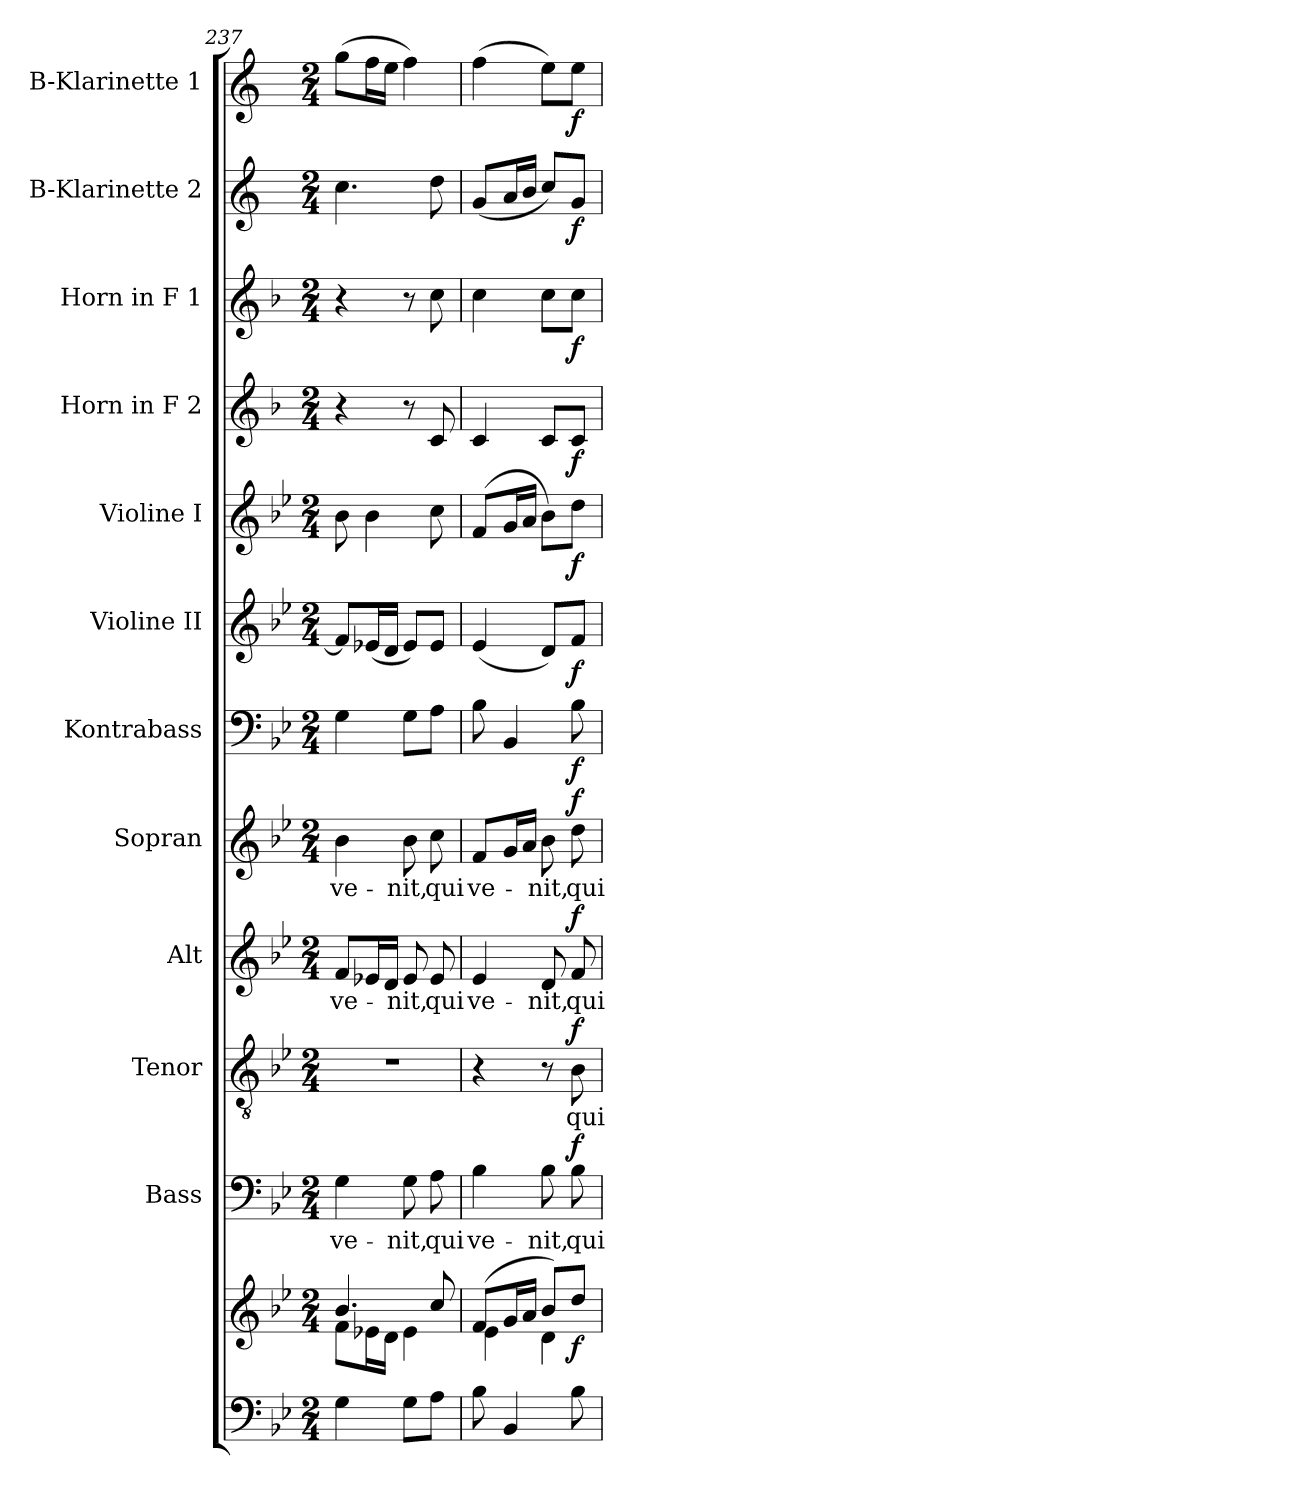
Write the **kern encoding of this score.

**kern	**kern	**dynam	**kern	**text	**dynam	**kern	**text	**dynam	**kern	**text	**dynam	**kern	**text	**dynam	**kern	**dynam	**kern	**dynam	**kern	**dynam	**kern	**dynam	**kern	**dynam	**kern	**dynam	**kern	**dynam
*part12	*part12	*part12	*part11	*part11	*part11	*part10	*part10	*part10	*part9	*part9	*part9	*part8	*part8	*part8	*part7	*part7	*part6	*part6	*part5	*part5	*part4	*part4	*part3	*part3	*part2	*part2	*part1	*part1
*staff13	*staff12	*staff12/13	*staff11	*staff11	*staff11	*staff10	*staff10	*staff10	*staff9	*staff9	*staff9	*staff8	*staff8	*staff8	*staff7	*staff7	*staff6	*staff6	*staff5	*staff5	*staff4	*staff4	*staff3	*staff3	*staff2	*staff2	*staff1	*staff1
*	*	*	*I"Bass	*	*	*I"Tenor	*	*	*I"Alt	*	*	*I"Sopran	*	*	*I"Kontrabass	*	*I"Violine II	*	*I"Violine I	*	*I"Horn in F 2	*	*I"Horn in F 1	*	*I"B-Klarinette 2	*	*I"B-Klarinette 1	*
*	*	*	*I'B.	*	*	*I'T.	*	*	*I'A.	*	*	*I'S.	*	*	*I'Kb.	*	*I'Vl. II	*	*I'Vl. I	*	*	*	*	*	*I'B Kl. 2	*	*I'B Kl. 1	*
*clefF4	*clefG2	*	*clefF4	*	*	*clefGv2	*	*	*clefG2	*	*	*clefG2	*	*	*clefF4	*	*clefG2	*	*clefG2	*	*clefG2	*	*clefG2	*	*clefG2	*	*clefG2	*
*	*	*	*	*	*	*	*	*	*	*	*	*	*	*	*ITrd7c12	*	*	*	*	*	*ITrd4c7	*	*ITrd4c7	*	*ITrd1c2	*	*ITrd1c2	*
*k[b-e-]	*k[b-e-]	*	*k[b-e-]	*	*	*k[b-e-]	*	*	*k[b-e-]	*	*	*k[b-e-]	*	*	*k[b-e-]	*	*k[b-e-]	*	*k[b-e-]	*	*k[b-e-]	*	*k[b-e-]	*	*k[b-e-]	*	*k[b-e-]	*
*B-:	*B-:	*	*B-:	*	*	*B-:	*	*	*B-:	*	*	*B-:	*	*	*B-:	*	*B-:	*	*B-:	*	*B-:	*	*B-:	*	*B-:	*	*B-:	*
*M2/4	*M2/4	*	*M2/4	*	*	*M2/4	*	*	*M2/4	*	*	*M2/4	*	*	*M2/4	*	*M2/4	*	*M2/4	*	*M2/4	*	*M2/4	*	*M2/4	*	*M2/4	*
=237	=237	=237	=237	=237	=237	=237	=237	=237	=237	=237	=237	=237	=237	=237	=237	=237	=237	=237	=237	=237	=237	=237	=237	=237	=237	=237	=237	=237
*	*^	*	*	*	*	*	*	*	*	*	*	*	*	*	*	*	*	*	*	*	*	*	*	*	*	*	*	*
!	!	!	!	!	!LO:LY:b	!	!	!	!	!	!LO:LY:b	!	!	!LO:LY:b	!	!	!	!	!	!	!	!	!	!	!	!	!	!	!
4G\	4.b-/	8f\L	.	4G\	ve-	.	2r	.	.	8f/L	ve-	.	4b-\	ve-	.	4GG\	.	8f/L]	.	8b-\	.	4r	.	4r	.	4.b-\	.	(>8ff\L	.
.	.	16e-X\L	.	.	.	.	.	.	.	16e-X/L	.	.	.	.	.	.	.	(<16e-X/L	.	4b-\	.	.	.	.	.	.	.	16ee-\L	.
.	.	16d\JJ	.	.	.	.	.	.	.	16d/JJ	.	.	.	.	.	.	.	16d/JJ	.	.	.	.	.	.	.	.	.	16dd\JJ	.
!	!	!	!	!	!LO:LY:b	!	!	!	!	!	!LO:LY:b	!	!	!LO:LY:b	!	!	!	!	!	!	!	!	!	!	!	!	!	!	!
8G\L	.	4e-\	.	8G\	-nit,	.	.	.	.	8e-/	-nit,	.	8b-\	-nit,	.	8GG\L	.	8e-/L)	.	.	.	8r	.	8r	.	.	.	4ee-\)	.
!	!	!	!	!	!LO:LY:b	!	!	!	!	!	!LO:LY:b	!	!	!LO:LY:b	!	!	!	!	!	!	!	!	!	!	!	!	!	!	!
8A\J	8cc/	.	.	8A\	qui	.	.	.	.	8e-/	qui	.	8cc\	qui	.	8AA\J	.	8e-/J	.	8cc\	.	8F/	.	8f\	.	8cc\	.	.	.
!!LO:PB:g=z
=238	=238	=238	=238	=238	=238	=238	=238	=238	=238	=238	=238	=238	=238	=238	=238	=238	=238	=238	=238	=238	=238	=238	=238	=238	=238	=238	=238	=238	=238
!	!	!	!	!	!LO:LY:b	!	!	!	!	!	!LO:LY:b	!	!	!LO:LY:b	!	!	!	!	!	!	!	!	!	!	!	!	!	!	!
8B-\	(>8f/L	4e-\	.	4B-\	ve-	.	4r	.	.	4e-/	ve-	.	8f/L	ve-	.	8BB-\	.	(<4e-/	.	(>8f/L	.	4F/	.	4f\	.	(<8f/L	.	(>4ee-\	.
4BB-/	16g/L	.	.	.	.	.	.	.	.	.	.	.	16g/L	.	.	4BBB-/	.	.	.	16g/L	.	.	.	.	.	16g/L	.	.	.
.	16a/JJ	.	.	.	.	.	.	.	.	.	.	.	16a/JJ	.	.	.	.	.	.	16a/JJ	.	.	.	.	.	16a/JJ	.	.	.
!	!	!	!	!	!LO:LY:b	!	!	!	!	!	!LO:LY:b	!	!	!LO:LY:b	!	!	!	!	!	!	!	!	!	!	!	!	!	!	!
.	8b-/L)	4d\	.	8B-\	-nit,	.	8r	.	.	8d/	-nit,	.	8b-\	-nit,	.	.	.	8d/L)	.	8b-\L)	.	8F/L	.	8f\L	.	8b-/L)	.	8dd\L)	.
!	!	!	!LO:DY:b	!	!LO:LY:b	!LO:DY:a	!	!LO:LY:b	!LO:DY:a	!	!LO:LY:b	!LO:DY:a	!	!LO:LY:b	!LO:DY:a	!	!LO:DY:b	!	!LO:DY:b	!	!LO:DY:b	!	!LO:DY:b	!	!LO:DY:b	!	!LO:DY:b	!	!LO:DY:b
8B-\	8dd/J	.	f	8B-\	qui	f	8B-\	qui	f	8f/	qui	f	8dd\	qui	f	8BB-\	f	8f/J	f	8dd\J	f	8F/J	f	8f\J	f	8f/J	f	8dd\J	f
*	*v	*v	*	*	*	*	*	*	*	*	*	*	*	*	*	*	*	*	*	*	*	*	*	*	*	*	*	*	*
=	=	=	=	=	=	=	=	=	=	=	=	=	=	=	=	=	=	=	=	=	=	=	=	=	=	=	=	=
*-	*-	*-	*-	*-	*-	*-	*-	*-	*-	*-	*-	*-	*-	*-	*-	*-	*-	*-	*-	*-	*-	*-	*-	*-	*-	*-	*-	*-
